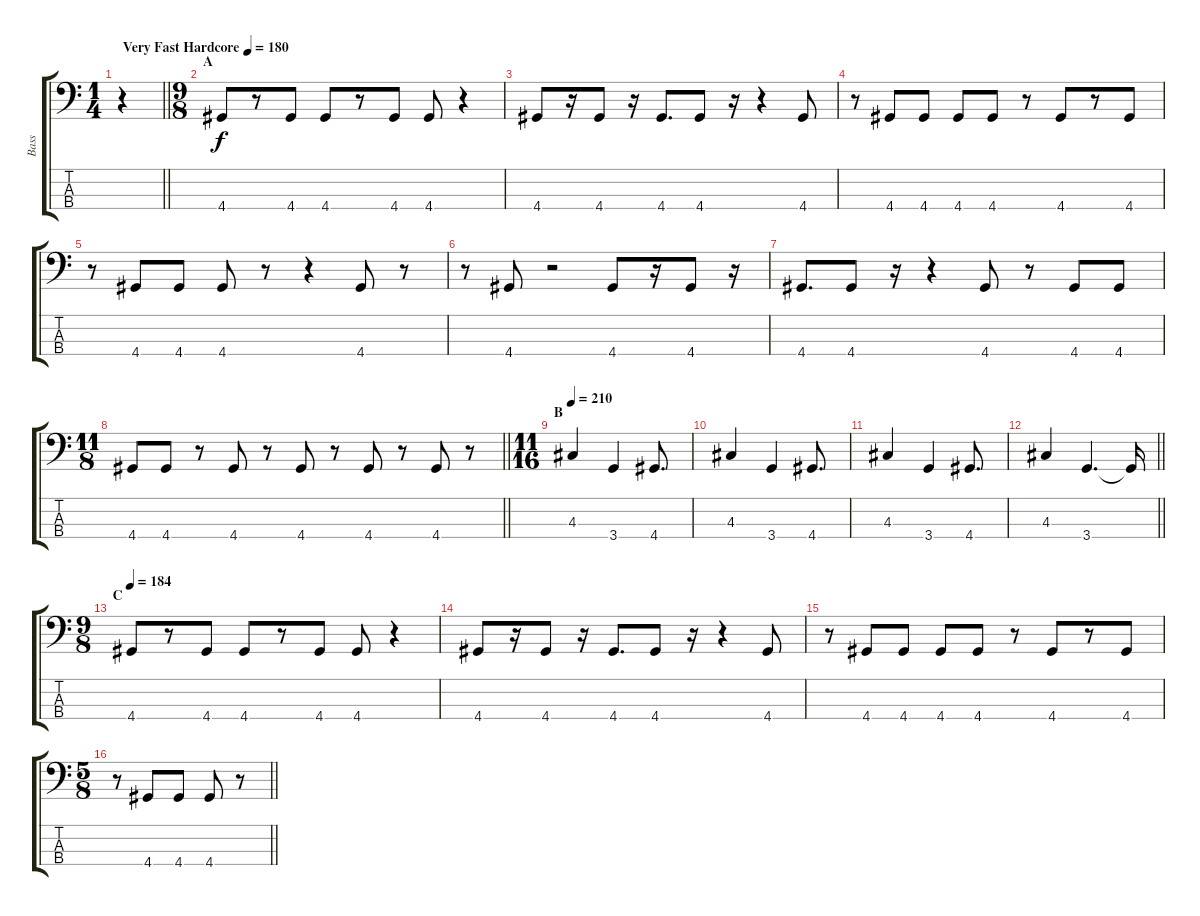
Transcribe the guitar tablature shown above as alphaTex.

\track ("Bass" "Bass") {instrument electricbasspick}
\staff {score tabs}
\tuning (G2 D2 A1 E1) {hide}
\ts (1 4)
\tempo (180 "Very Fast Hardcore")
\clef f4
\barLineRight lightlight
\ks c
r.4{dy f instrument electricbasspick} |
\ts (9 8)
\section ("" "A")
4.4.8{volume 12} r.8 4.4.8 4.4.8 r.8 4.4.8 4.4.8 r.4 |
4.4.8 r.16 4.4.8 r.16 4.4.8{d} 4.4.8 r.16 r.4 4.4.8 |
r.8 4.4.8 4.4.8 4.4.8 4.4.8 r.8 4.4.8 r.8 4.4.8 |
r.8 4.4.8 4.4.8 4.4.8 r.8 r.4 4.4.8 r.8 |
r.8 4.4.8 r.2 4.4.8 r.16 4.4.8 r.16 |
4.4.8{d} 4.4.8 r.16 r.4 4.4.8 r.8 4.4.8 4.4.8 |
\ts (11 8)
\barLineRight lightlight
4.4.8 4.4.8 r.8 4.4.8 r.8 4.4.8 r.8 4.4.8 r.8 4.4.8 r.8 |
\ts (11 16)
\section ("" "B")
\tempo 210
4.3.4{volume 11} 3.4.4 4.4.8{d} |
4.3.4 3.4.4 4.4.8{d} |
4.3.4 3.4.4 4.4.8{d} |
\barLineRight lightlight
4.3.4 3.4.4{d} 3.4{t}.16 |
\ts (9 8)
\section ("" "C")
\tempo 184
4.4.8{volume 12} r.8 4.4.8 4.4.8 r.8 4.4.8 4.4.8 r.4 |
4.4.8 r.16 4.4.8 r.16 4.4.8{d} 4.4.8 r.16 r.4 4.4.8 |
r.8 4.4.8 4.4.8 4.4.8 4.4.8 r.8 4.4.8 r.8 4.4.8 |
\ts (5 8)
\barLineRight lightlight
r.8 4.4.8 4.4.8 4.4.8 r.8
